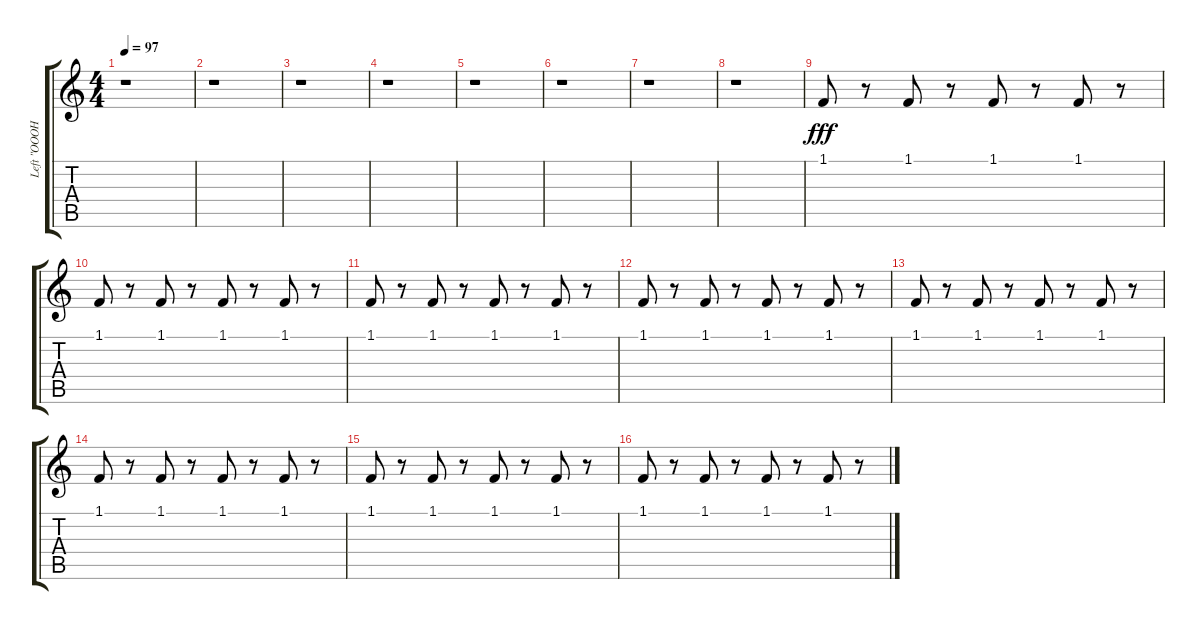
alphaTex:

\track ("Left \"OOOH\"" "Left \"OOOH") {instrument voiceoohs}
\staff {score tabs}
\tuning (E4 B3 G3 D3 A2 E2) {hide}
\ts (4 4)
\tempo 97
\clef g2
\ks c
r.1{dy fff} |
r.1 |
r.1 |
r.1 |
r.1 |
r.1 |
r.1 |
r.1 |
1.1.8 r.8 1.1.8 r.8 1.1.8 r.8 1.1.8 r.8 |
1.1.8 r.8 1.1.8 r.8 1.1.8 r.8 1.1.8 r.8 |
1.1.8 r.8 1.1.8 r.8 1.1.8 r.8 1.1.8 r.8 |
1.1.8 r.8 1.1.8 r.8 1.1.8 r.8 1.1.8 r.8 |
1.1.8 r.8 1.1.8 r.8 1.1.8 r.8 1.1.8 r.8 |
1.1.8 r.8 1.1.8 r.8 1.1.8 r.8 1.1.8 r.8 |
1.1.8 r.8 1.1.8 r.8 1.1.8 r.8 1.1.8 r.8 |
1.1.8 r.8 1.1.8 r.8 1.1.8 r.8 1.1.8 r.8
